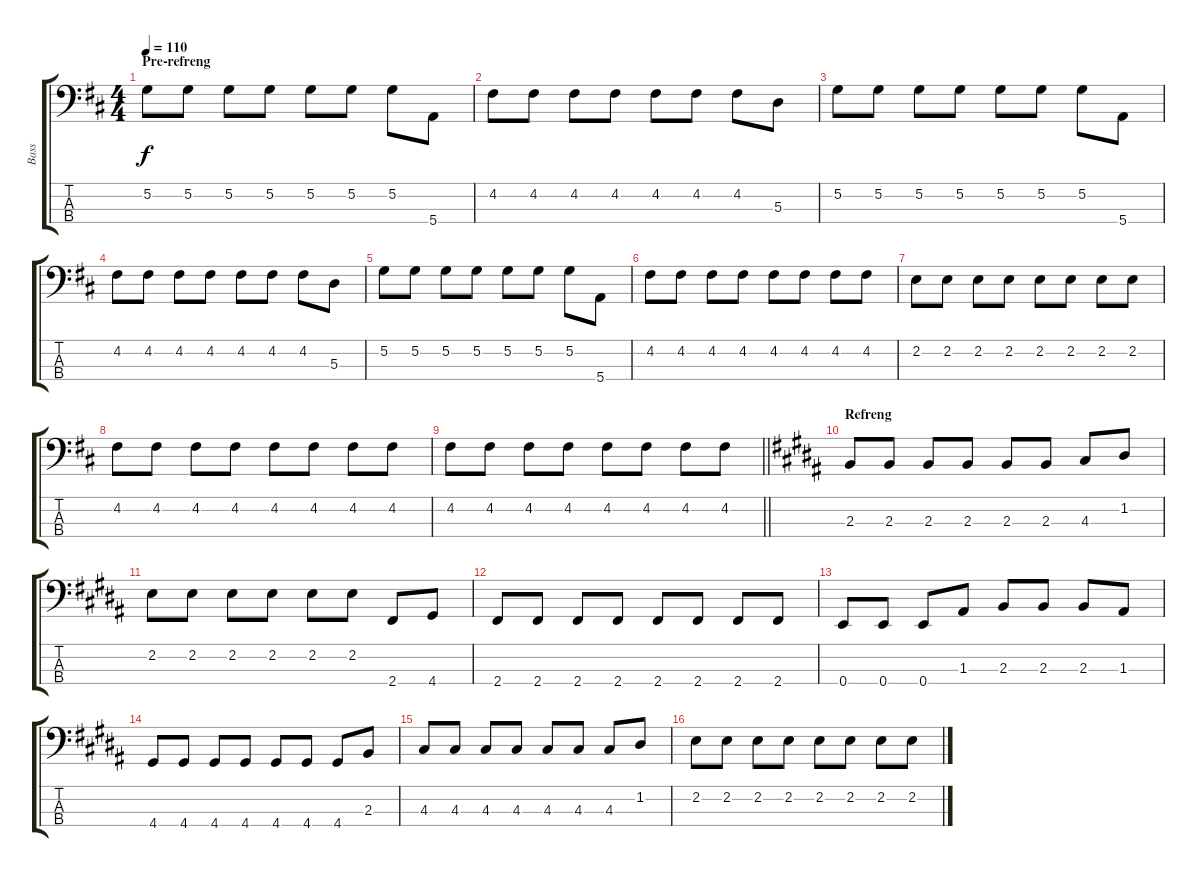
\track ("Bass" "Bass") {instrument electricbassfinger}
\staff {score tabs}
\tuning (G2 D2 A1 E1) {hide}
\ts (4 4)
\section ("" "Pre-refreng")
\tempo 110
\clef f4
\ks d
5.2.8{dy f} 5.2.8 5.2.8 5.2.8 5.2.8 5.2.8 5.2.8 5.4.8 |
4.2.8 4.2.8 4.2.8 4.2.8 4.2.8 4.2.8 4.2.8 5.3.8 |
5.2.8 5.2.8 5.2.8 5.2.8 5.2.8 5.2.8 5.2.8 5.4.8 |
4.2.8 4.2.8 4.2.8 4.2.8 4.2.8 4.2.8 4.2.8 5.3.8 |
5.2.8 5.2.8 5.2.8 5.2.8 5.2.8 5.2.8 5.2.8 5.4.8 |
4.2.8 4.2.8 4.2.8 4.2.8 4.2.8 4.2.8 4.2.8 4.2.8 |
2.2.8 2.2.8 2.2.8 2.2.8 2.2.8 2.2.8 2.2.8 2.2.8 |
4.2.8 4.2.8 4.2.8 4.2.8 4.2.8 4.2.8 4.2.8 4.2.8 |
\barLineRight lightlight
4.2.8 4.2.8 4.2.8 4.2.8 4.2.8 4.2.8 4.2.8 4.2.8 |
\section ("" "Refreng")
\ks b
2.3.8 2.3.8 2.3.8 2.3.8 2.3.8 2.3.8 4.3.8 1.2.8 |
2.2.8 2.2.8 2.2.8 2.2.8 2.2.8 2.2.8 2.4.8 4.4.8 |
2.4.8 2.4.8 2.4.8 2.4.8 2.4.8 2.4.8 2.4.8 2.4.8 |
0.4.8 0.4.8 0.4.8 1.3.8 2.3.8 2.3.8 2.3.8 1.3.8 |
4.4.8 4.4.8 4.4.8 4.4.8 4.4.8 4.4.8 4.4.8 2.3.8 |
4.3.8 4.3.8 4.3.8 4.3.8 4.3.8 4.3.8 4.3.8 1.2.8 |
2.2.8 2.2.8 2.2.8 2.2.8 2.2.8 2.2.8 2.2.8 2.2.8
